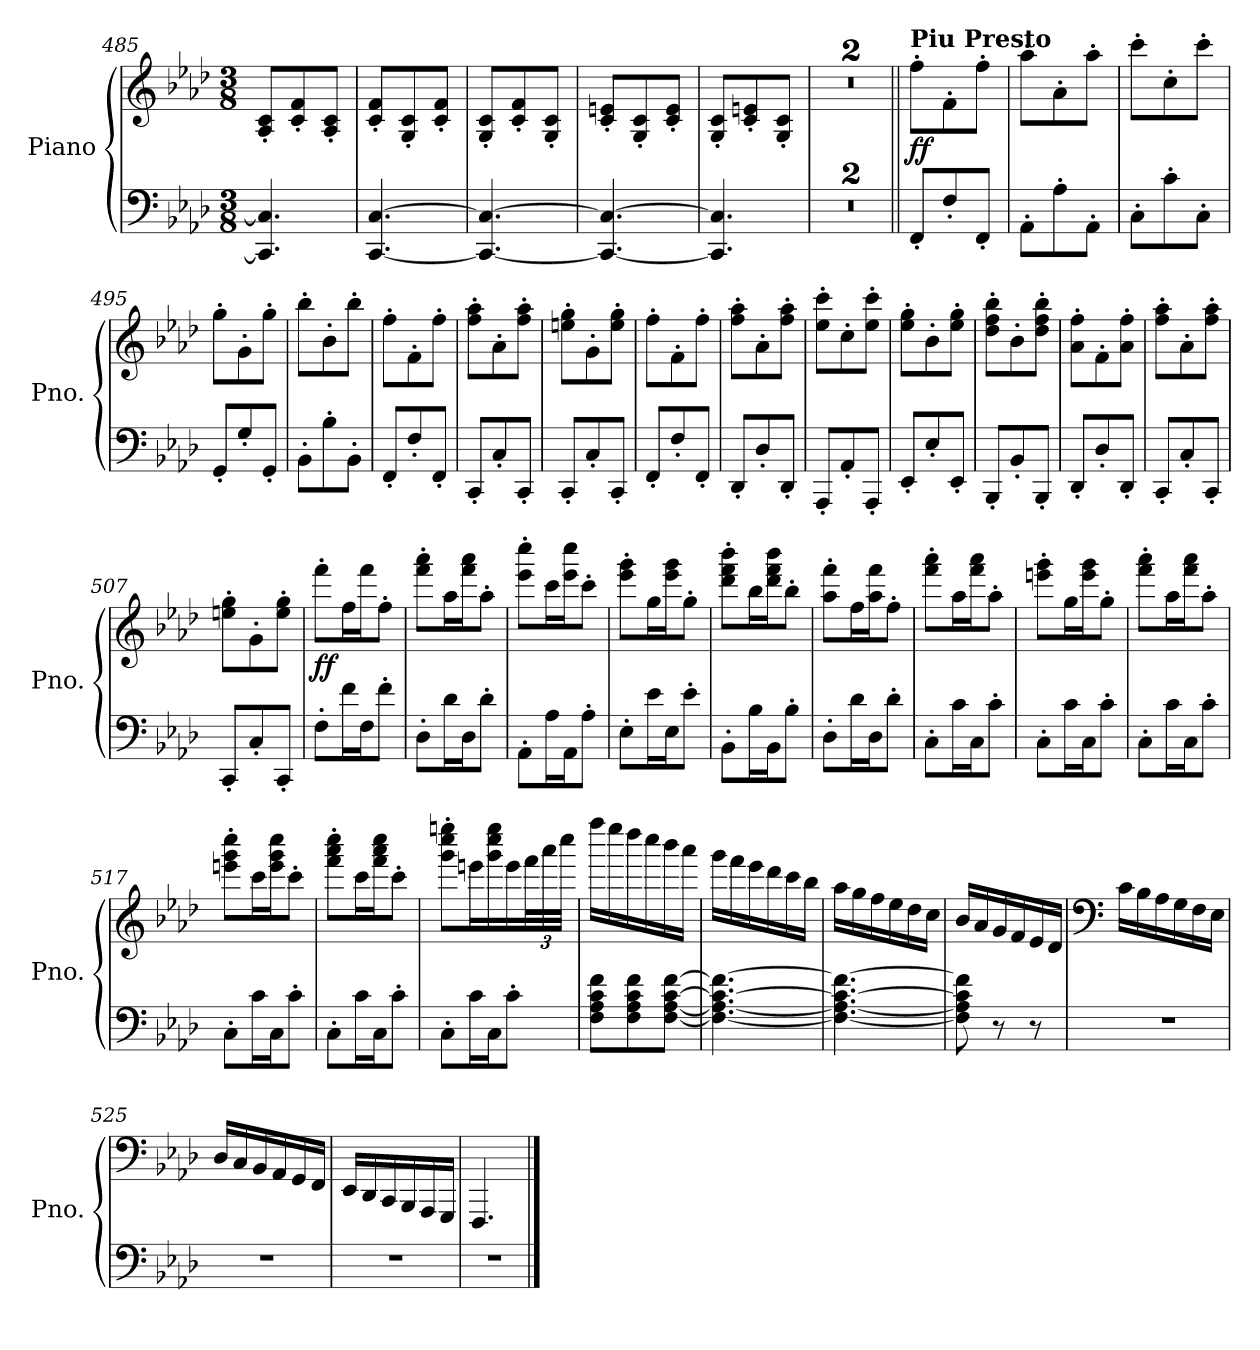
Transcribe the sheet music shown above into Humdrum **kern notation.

**kern	**kern	**dynam
*part1	*part1	*part1
*staff2	*staff1	*staff1/2
*I"Piano	*	*
*I'Pno.	*	*
*clefF4	*clefG2	*
*k[b-e-a-d-]	*k[b-e-a-d-]	*
*M3/8	*M3/8	*
=485	=485	=485
4.CC/] 4.C/]	8A-/' 8c/'L	.
.	8c/' 8f/'	.
.	8A-/' 8c/'J	.
!!LO:PB:g=z
=486	=486	=486
[4.CC/ [4.C/	8c/' 8f/'L	.
.	8G/' 8c/'	.
.	8c/' 8f/'J	.
=487	=487	=487
4.CC/_ 4.C/_	8G/' 8c/'L	.
.	8c/' 8f/'	.
.	8G/' 8c/'J	.
=488	=488	=488
4.CC/_ 4.C/_	8c/' 8en/'L	.
.	8G/' 8c/'	.
.	8c/' 8e/'J	.
=489	=489	=489
4.CC/] 4.C/]	8G/' 8c/'L	.
.	8c/' 8en/'	.
.	8G/' 8c/'J	.
=490	=490	=490
4.r	4.r	.
=491	=491	=491
4.r	4.r	.
=492||	=492||	=492||
!	!LO:TX:a:B:t=Piu Presto	!
!	!	!LO:DY:b
8FF'/L	8ff'\L	ff
8F'/	8f'\	.
8FF'/J	8ff'\J	.
=493	=493	=493
8AA-'\L	8aa-'\L	.
8A-'\	8a-'\	.
8AA-'\J	8aa-'\J	.
=494	=494	=494
8C'\L	8ccc'\L	.
8c'\	8cc'\	.
8C'\J	8ccc'\J	.
=495	=495	=495
8GG'/L	8gg'\L	.
8G'/	8g'\	.
8GG'/J	8gg'\J	.
=496	=496	=496
8BB-'\L	8bb-'\L	.
8B-'\	8b-'\	.
8BB-'\J	8bb-'\J	.
=497	=497	=497
8FF'/L	8ff'\L	.
8F'/	8f'\	.
8FF'/J	8ff'\J	.
=498	=498	=498
8CC'/L	8ff\' 8aa-\'L	.
8C'/	8a-'\	.
8CC'/J	8ff\' 8aa-\'J	.
!!LO:LB:g=z
=499	=499	=499
8CC'/L	8een\' 8gg\'L	.
8C'/	8g'\	.
8CC'/J	8ee\' 8gg\'J	.
=500	=500	=500
8FF'/L	8ff'\L	.
8F'/	8f'\	.
8FF'/J	8ff'\J	.
=501	=501	=501
8DD-'/L	8ff\' 8aa-\'L	.
8D-'/	8a-'\	.
8DD-'/J	8ff\' 8aa-\'J	.
=502	=502	=502
8AAA-'/L	8ee-\' 8ccc\'L	.
8AA-'/	8cc'\	.
8AAA-'/J	8ee-\' 8ccc\'J	.
=503	=503	=503
8EE-'/L	8ee-\' 8gg\'L	.
8E-'/	8b-'\	.
8EE-'/J	8ee-\' 8gg\'J	.
=504	=504	=504
8BBB-'/L	8dd-\' 8ff\' 8bb-\'L	.
8BB-'/	8b-'\	.
8BBB-'/J	8dd-\' 8ff\' 8bb-\'J	.
=505	=505	=505
8DD-'/L	8a-\' 8ff\'L	.
8D-'/	8f'\	.
8DD-'/J	8a-\' 8ff\'J	.
=506	=506	=506
8CC'/L	8ff\' 8aa-\'L	.
8C'/	8a-'\	.
8CC'/J	8ff\' 8aa-\'J	.
=507	=507	=507
8CC'/L	8een\' 8gg\'L	.
8C'/	8g'\	.
8CC'/J	8ee\' 8gg\'J	.
=508	=508	=508
!	!	!LO:DY:b
8F'\L	8fff'\L	ff
16f\L	16ff\L	.
16F\J	16fff\J	.
8f'\J	8ff'\J	.
=509	=509	=509
8D-'\L	8fff\' 8aaa-\'L	.
16d-\L	16aa-\L	.
16D-\J	16fff\ 16aaa-\J	.
8d-'\J	8aa-'\J	.
!!LO:LB:g=z
=510	=510	=510
8AA-'\L	8eee-\' 8cccc\'L	.
16A-\L	16ccc\L	.
16AA-\J	16eee-\ 16cccc\J	.
8A-'\J	8ccc'\J	.
=511	=511	=511
8E-'\L	8eee-\' 8ggg\'L	.
16e-\L	16gg\L	.
16E-\J	16eee-\ 16ggg\J	.
8e-'\J	8gg'\J	.
=512	=512	=512
8BB-'\L	8ddd-\' 8fff\' 8bbb-\'L	.
16B-\L	16bb-\L	.
16BB-\J	16ddd-\ 16fff\ 16bbb-\J	.
8B-'\J	8bb-'\J	.
=513	=513	=513
8D-'\L	8aa-\' 8fff\'L	.
16d-\L	16ff\L	.
16D-\J	16aa-\ 16fff\J	.
8d-'\J	8ff'\J	.
=514	=514	=514
8C'\L	8fff\' 8aaa-\'L	.
16c\L	16aa-\L	.
16C\J	16fff\ 16aaa-\J	.
8c'\J	8aa-'\J	.
=515	=515	=515
8C'\L	8eeen\' 8ggg\'L	.
16c\L	16gg\L	.
16C\J	16eee\ 16ggg\J	.
8c'\J	8gg'\J	.
=516	=516	=516
8C'\L	8fff\' 8aaa-\'L	.
16c\L	16aa-\L	.
16C\J	16fff\ 16aaa-\J	.
8c'\J	8aa-'\J	.
=517	=517	=517
8C'\L	8eeen\' 8ggg\' 8cccc\'L	.
16c\L	16ccc\L	.
16C\J	16eee\ 16ggg\ 16cccc\J	.
8c'\J	8ccc'\J	.
!!LO:LB:g=z
=518	=518	=518
8C'\L	8fff\' 8aaa-\' 8cccc\'L	.
16c\L	16ccc\L	.
16C\J	16fff\ 16aaa-\ 16cccc\J	.
8c'\J	8ccc'\J	.
=519	=519	=519
8C'\L	8ggg\' 8cccc\' 8eeeen\'L	.
16c\L	16eeen\L	.
16C\J	16ggg\ 16cccc\ 16eeee\	.
8c'\J	16eee\	.
*	*Xbrackettup	*
.	48fff\L	.
.	48aaa-\	.
.	48cccc\JJJ	.
=520	=520	=520
8F\ 8A-\ 8c\ 8f\L	16ffff\LL	.
.	16eeee-\	.
8F\ 8A-\ 8c\ 8f\	16dddd-\	.
.	16cccc\	.
[8F\ [8A-\ [8c\ [8f\J	16bbb-\	.
.	16aaa-\JJ	.
=521	=521	=521
4.F\_ 4.A-\_ 4.c\_ 4.f\_	16ggg\LL	.
.	16fff\	.
.	16eee-\	.
.	16ddd-\	.
.	16ccc\	.
.	16bb-\JJ	.
=522	=522	=522
4.F\_ 4.A-\_ 4.c\_ 4.f\_	16aa-\LL	.
.	16gg\	.
.	16ff\	.
.	16ee-\	.
.	16dd-\	.
.	16cc\JJ	.
=523	=523	=523
8F\] 8A-\] 8c\] 8f\]	16b-/LL	.
.	16a-/	.
8r	16g/	.
.	16f/	.
8r	16e-/	.
.	16d-/JJ	.
!!LO:LB:g=z
=524	=524	=524
*	*clefF4	*
4.r	16c\LL	.
.	16B-\	.
.	16A-\	.
.	16G\	.
.	16F\	.
.	16E-\JJ	.
=525	=525	=525
4.r	16D-/LL	.
.	16C/	.
.	16BB-/	.
.	16AA-/	.
.	16GG/	.
.	16FF/JJ	.
=526	=526	=526
4.r	16EE-/LL	.
.	16DD-/	.
.	16CC/	.
.	16BBB-/	.
.	16AAA-/	.
.	16GGG/JJ	.
=527	=527	=527
4.r	4.FFF/	.
==	==	==
*-	*-	*-
